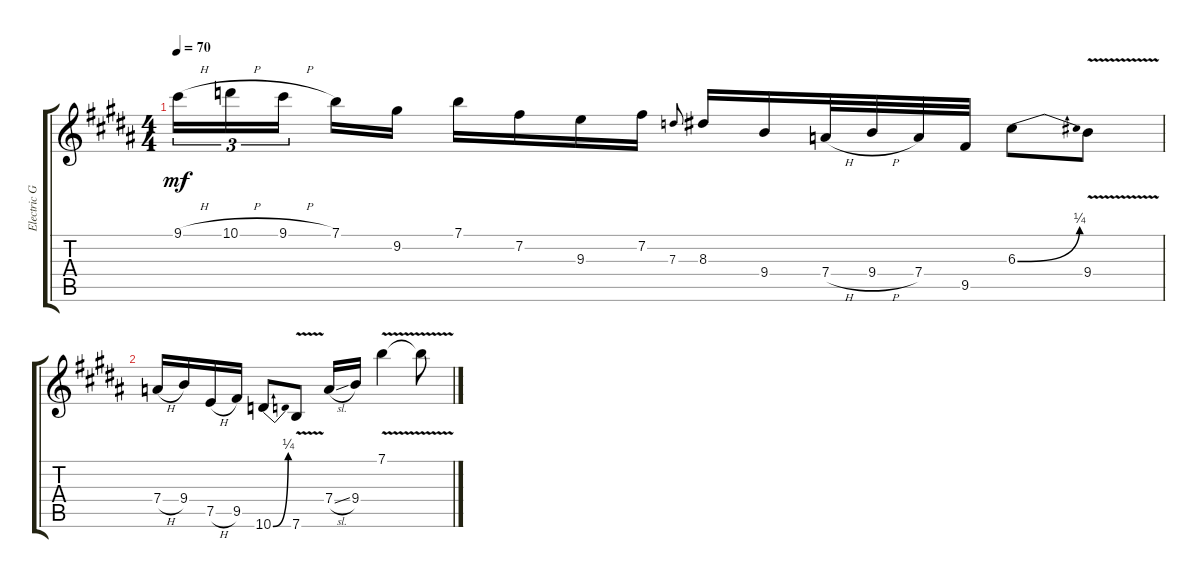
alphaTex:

\track ("Electric Guitar" "Electric G") {instrument electricguitarclean}
\staff {score tabs}
\tuning (E4 B3 G3 D3 A2 E2) {hide}
\ts (4 4)
\tempo 70
\clef g2
\ks b
9.1{h}.16{tu (3 2) dy mf instrument electricguitarclean} 10.1{h}.16{tu (3 2)} 9.1{h}.16{tu (3 2)} 7.1.16 9.2.16 7.1.16 7.2.16 9.3.16 7.2.16 7.3.8{gr onbeat} 8.3.16 9.4.16 7.4{h}.32 9.4{h}.32 7.4.32 9.5.32 6.3{be (bend 0 0 60 1)}.8 9.4{v}.8 |
7.4{h}.16 9.4.16 7.5{h}.16 9.5.16 10.6{be (bend 0 0 60 1)}.8 7.6{v}.8 7.4{sl}.16 9.4.16 7.1{v}.4 7.1{v t}.8
